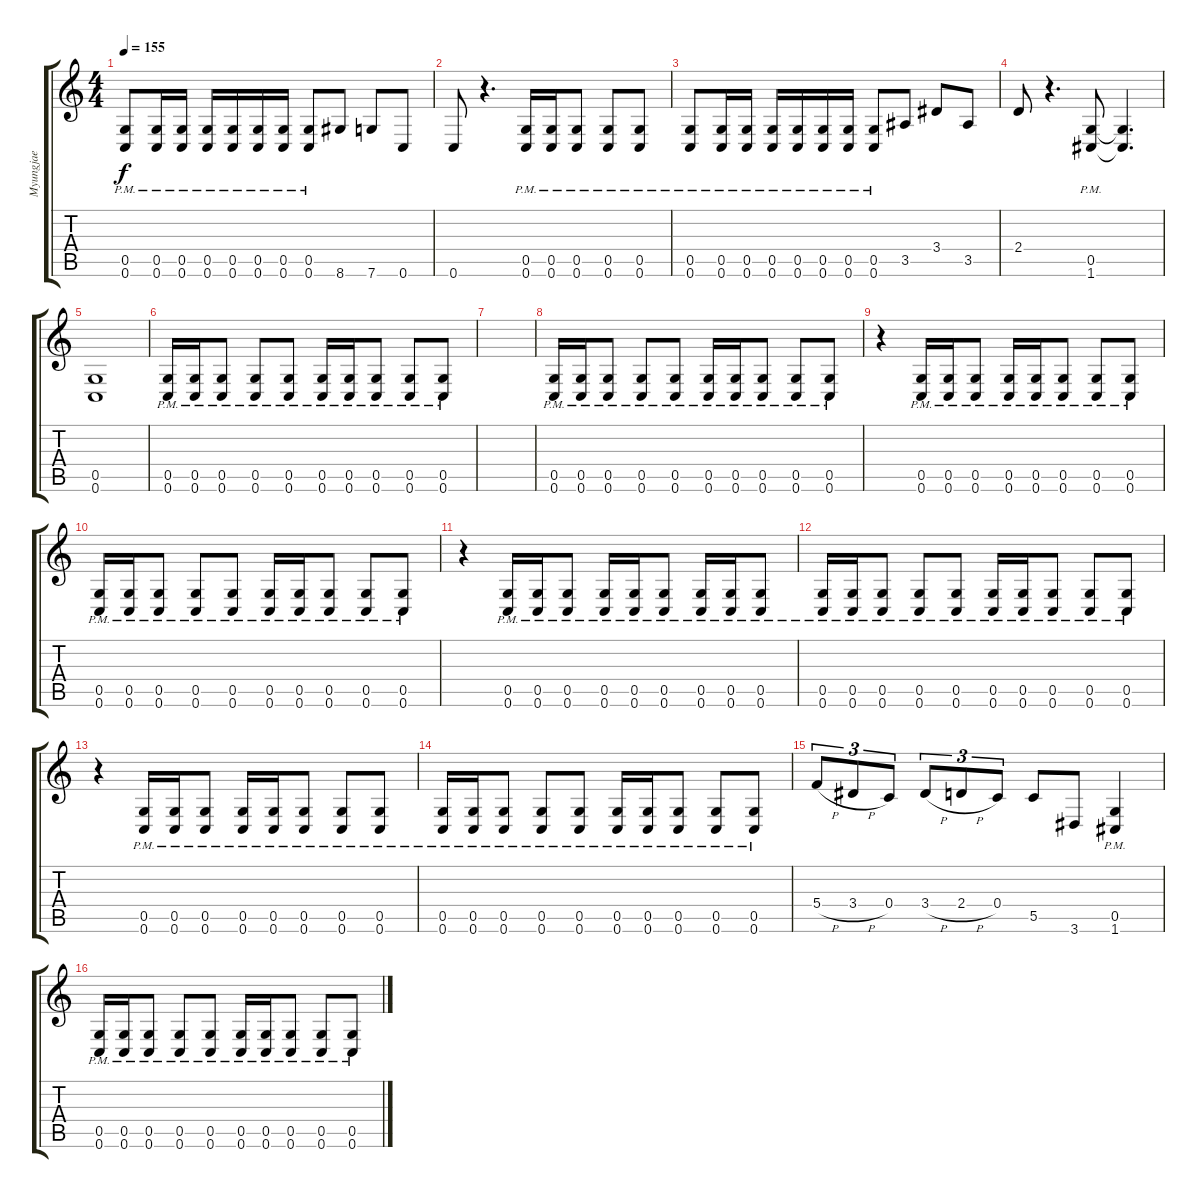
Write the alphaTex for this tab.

\track ("Myungjae" "Myungjae") {instrument distortionguitar}
\staff {score tabs}
\tuning (D4 A3 F3 C3 G2 C2) {hide}
\ts (4 4)
\tempo 155
\clef g2
\ks c
(0.5{pm} 0.6{pm}).8{dy f} (0.5{pm} 0.6{pm}).16 (0.5{pm} 0.6{pm}).16 (0.5{pm} 0.6{pm}).16 (0.5{pm} 0.6{pm}).16 (0.5{pm} 0.6{pm}).16 (0.5{pm} 0.6{pm}).16 (0.5{pm} 0.6{pm}).8 8.6.8 7.6.8 0.6.8 |
0.6.8 r.4{d} (0.5{pm} 0.6{pm}).16 (0.5{pm} 0.6{pm}).16 (0.5{pm} 0.6{pm}).8 (0.5{pm} 0.6{pm}).8 (0.5{pm} 0.6{pm}).8 |
(0.5{pm} 0.6{pm}).8 (0.5{pm} 0.6{pm}).16 (0.5{pm} 0.6{pm}).16 (0.5{pm} 0.6{pm}).16 (0.5{pm} 0.6{pm}).16 (0.5{pm} 0.6{pm}).16 (0.5{pm} 0.6{pm}).16 (0.5{pm} 0.6{pm}).8 3.5.8 3.4.8 3.5.8 |
2.4.8 r.4{d} (0.5{pm} 1.6{pm}).8 (0.5{t} 1.6{t}).4{d} |
(0.5 0.6).1 |
(0.5{pm} 0.6{pm}).16 (0.5{pm} 0.6{pm}).16 (0.5{pm} 0.6{pm}).8 (0.5{pm} 0.6{pm}).8 (0.5{pm} 0.6{pm}).8 (0.5{pm} 0.6{pm}).16 (0.5{pm} 0.6{pm}).16 (0.5{pm} 0.6{pm}).8 (0.5{pm} 0.6{pm}).8 (0.5{pm} 0.6{pm}).8 |
|
(0.5{pm} 0.6{pm}).16 (0.5{pm} 0.6{pm}).16 (0.5{pm} 0.6{pm}).8 (0.5{pm} 0.6{pm}).8 (0.5{pm} 0.6{pm}).8 (0.5{pm} 0.6{pm}).16 (0.5{pm} 0.6{pm}).16 (0.5{pm} 0.6{pm}).8 (0.5{pm} 0.6{pm}).8 (0.5{pm} 0.6{pm}).8 |
r.4 (0.5{pm} 0.6{pm}).16 (0.5{pm} 0.6{pm}).16 (0.5{pm} 0.6{pm}).8 (0.5{pm} 0.6{pm}).16 (0.5{pm} 0.6{pm}).16 (0.5{pm} 0.6{pm}).8 (0.5{pm} 0.6{pm}).8 (0.5{pm} 0.6{pm}).8 |
(0.5{pm} 0.6{pm}).16 (0.5{pm} 0.6{pm}).16 (0.5{pm} 0.6{pm}).8 (0.5{pm} 0.6{pm}).8 (0.5{pm} 0.6{pm}).8 (0.5{pm} 0.6{pm}).16 (0.5{pm} 0.6{pm}).16 (0.5{pm} 0.6{pm}).8 (0.5{pm} 0.6{pm}).8 (0.5{pm} 0.6{pm}).8 |
r.4 (0.5{pm} 0.6{pm}).16 (0.5{pm} 0.6{pm}).16 (0.5{pm} 0.6{pm}).8 (0.5{pm} 0.6{pm}).16 (0.5{pm} 0.6{pm}).16 (0.5{pm} 0.6{pm}).8 (0.5{pm} 0.6{pm}).16 (0.5{pm} 0.6{pm}).16 (0.5{pm} 0.6{pm}).8 |
(0.5{pm} 0.6{pm}).16 (0.5{pm} 0.6{pm}).16 (0.5{pm} 0.6{pm}).8 (0.5{pm} 0.6{pm}).8 (0.5{pm} 0.6{pm}).8 (0.5{pm} 0.6{pm}).16 (0.5{pm} 0.6{pm}).16 (0.5{pm} 0.6{pm}).8 (0.5{pm} 0.6{pm}).8 (0.5{pm} 0.6{pm}).8 |
r.4 (0.5{pm} 0.6{pm}).16 (0.5{pm} 0.6{pm}).16 (0.5{pm} 0.6{pm}).8 (0.5{pm} 0.6{pm}).16 (0.5{pm} 0.6{pm}).16 (0.5{pm} 0.6{pm}).8 (0.5{pm} 0.6{pm}).8 (0.5{pm} 0.6{pm}).8 |
(0.5{pm} 0.6{pm}).16 (0.5{pm} 0.6{pm}).16 (0.5{pm} 0.6{pm}).8 (0.5{pm} 0.6{pm}).8 (0.5{pm} 0.6{pm}).8 (0.5{pm} 0.6{pm}).16 (0.5{pm} 0.6{pm}).16 (0.5{pm} 0.6{pm}).8 (0.5{pm} 0.6{pm}).8 (0.5{pm} 0.6{pm}).8 |
5.4{h}.8{tu (3 2)} 3.4{h}.8{tu (3 2)} 0.4.8{tu (3 2)} 3.4{h}.8{tu (3 2)} 2.4{h}.8{tu (3 2)} 0.4.8{tu (3 2)} 5.5.8 3.6.8 (0.5{pm} 1.6{pm}).4 |
(0.5{pm} 0.6{pm}).16 (0.5{pm} 0.6{pm}).16 (0.5{pm} 0.6{pm}).8 (0.5{pm} 0.6{pm}).8 (0.5{pm} 0.6{pm}).8 (0.5{pm} 0.6{pm}).16 (0.5{pm} 0.6{pm}).16 (0.5{pm} 0.6{pm}).8 (0.5{pm} 0.6{pm}).8 (0.5{pm} 0.6{pm}).8
